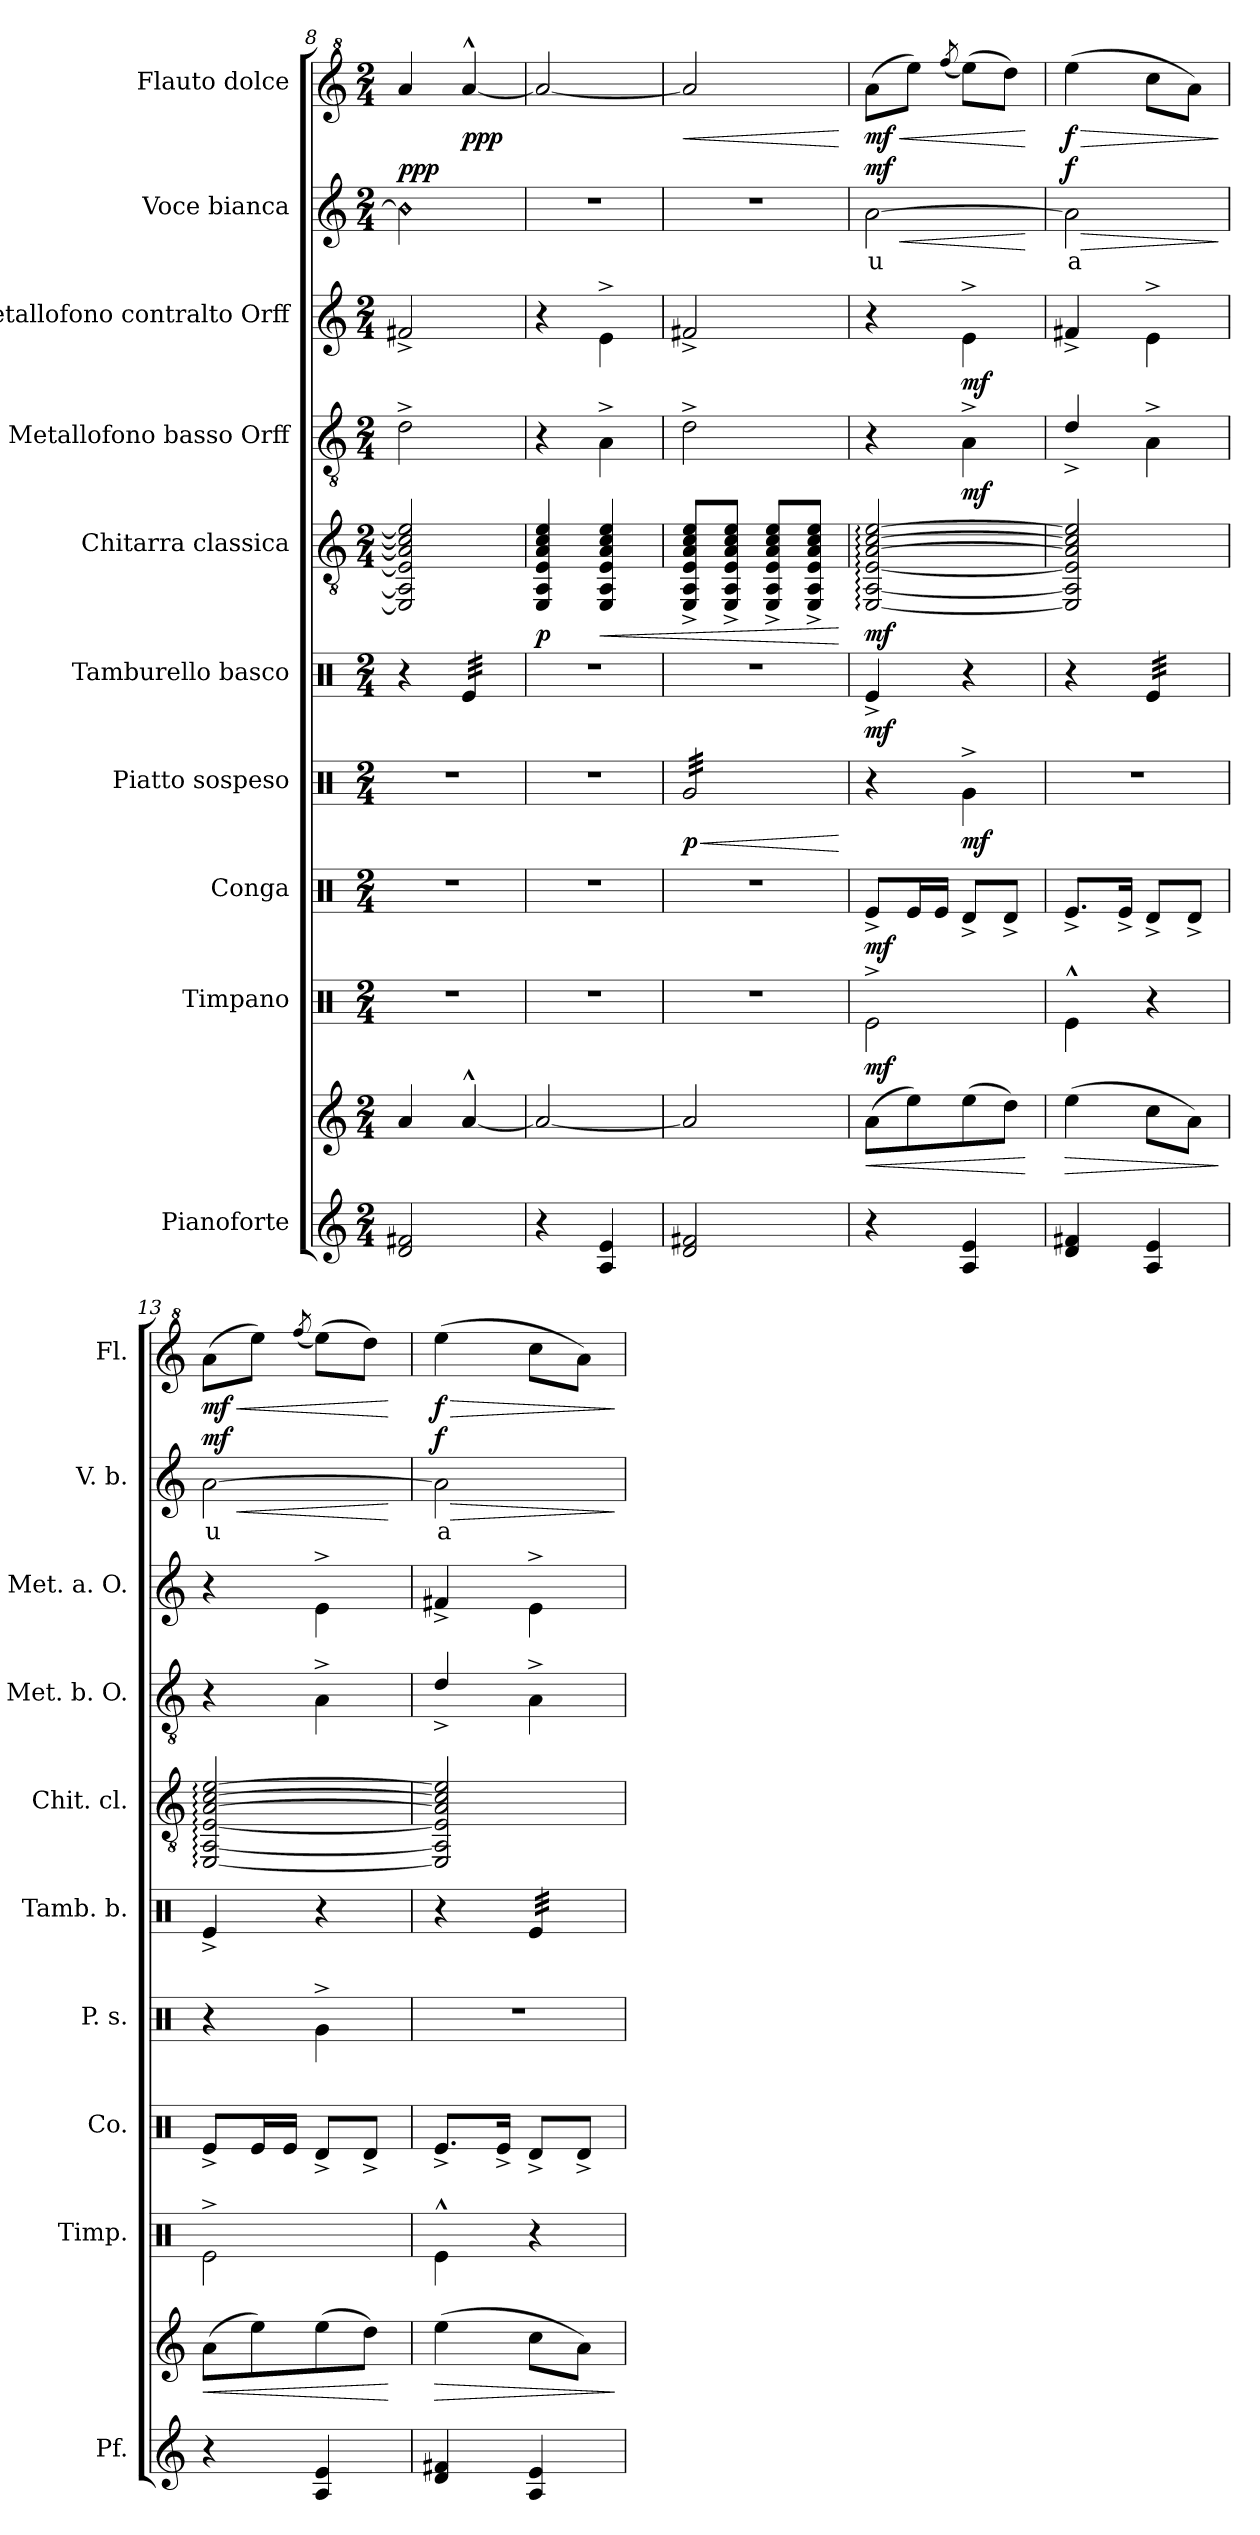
**kern	**kern	**dynam	**kern	**dynam	**kern	**dynam	**kern	**dynam	**kern	**dynam	**kern	**dynam	**kern	**dynam	**kern	**dynam	**kern	**text	**dynam	**kern	**dynam
*part10	*part10	*part10	*part9	*part9	*part8	*part8	*part7	*part7	*part6	*part6	*part5	*part5	*part4	*part4	*part3	*part3	*part2	*part2	*part2	*part1	*part1
*staff11	*staff10	*staff10/11	*staff9	*staff9	*staff8	*staff8	*staff7	*staff7	*staff6	*staff6	*staff5	*staff5	*staff4	*staff4	*staff3	*staff3	*staff2	*staff2	*staff2	*staff1	*staff1
*I"Pianoforte	*	*	*I"Timpano	*	*I"Conga	*	*I"Piatto sospeso	*	*I"Tamburello basco	*	*I"Chitarra classica	*	*I"Metallofono basso Orff	*	*I"Metallofono contralto Orff	*	*I"Voce bianca	*	*	*I"Flauto dolce	*
*I'Pf.	*	*	*I'Timp.	*	*I'Co.	*	*I'P. s.	*	*I'Tamb. b.	*	*I'Chit. cl.	*	*I'Met. b. O.	*	*I'Met. a. O.	*	*I'V. b.	*	*	*I'Fl.	*
*clefG2	*clefG2	*	*clefX	*	*clefX	*	*clefX	*	*clefX	*	*clefGv2	*	*clefGv2	*	*clefG2	*	*clefG2	*	*	*clefG^2	*
*k[]	*k[]	*	*k[]	*	*k[]	*	*k[]	*	*k[]	*	*k[]	*	*k[]	*	*k[]	*	*k[]	*	*	*k[]	*
*M2/4	*M2/4	*	*M2/4	*	*M2/4	*	*M2/4	*	*M2/4	*	*M2/4	*	*M2/4	*	*M2/4	*	*M2/4	*	*	*M2/4	*
=8	=8	=8	=8	=8	=8	=8	=8	=8	=8	=8	=8	=8	=8	=8	=8	=8	=8	=8	=8	=8	=8
!	!	!	!	!	!	!	!	!	!	!	!	!	!	!	!	!	!LO:N:head=diamond	!	!LO:DY:b	!	!
2d/ 2f#X/	4a/	.	2r	.	2r	.	2r	.	4r	.	2EE/] 2AA/] 2E/] 2A/] 2c/] 2e/]	.	2d^\	.	2f#X^/	.	2b]	.	ppp	4aa/	.
!	!	!	!	!	!	!	!	!	!	!	!	!	!	!	!	!	!	!	!	!	!LO:DY:b
*	*	*	*	*	*	*	*	*	*tremolo	*	*	*	*	*	*	*	*	*	*	*	*
.	[4a^^/	.	.	.	.	.	.	.	32Re/LLL	.	.	.	.	.	.	.	.	.	.	[4aa^^/	ppp
.	.	.	.	.	.	.	.	.	32Re/	.	.	.	.	.	.	.	.	.	.	.	.
.	.	.	.	.	.	.	.	.	32Re/	.	.	.	.	.	.	.	.	.	.	.	.
.	.	.	.	.	.	.	.	.	32Re/	.	.	.	.	.	.	.	.	.	.	.	.
.	.	.	.	.	.	.	.	.	32Re/	.	.	.	.	.	.	.	.	.	.	.	.
.	.	.	.	.	.	.	.	.	32Re/	.	.	.	.	.	.	.	.	.	.	.	.
.	.	.	.	.	.	.	.	.	32Re/	.	.	.	.	.	.	.	.	.	.	.	.
.	.	.	.	.	.	.	.	.	32Re/JJJ	.	.	.	.	.	.	.	.	.	.	.	.
*	*	*	*	*	*	*	*	*	*Xtremolo	*	*	*	*	*	*	*	*	*	*	*	*
=9	=9	=9	=9	=9	=9	=9	=9	=9	=9	=9	=9	=9	=9	=9	=9	=9	=9	=9	=9	=9	=9
!	!	!	!	!	!	!	!	!	!	!	!	!LO:DY:b	!	!	!	!	!	!	!	!	!
4r	2a/_	.	2r	.	2r	.	2r	.	2r	.	4EE/ 4AA/ 4E/ 4A/ 4c/ 4e/	p	4r	.	4r	.	2r	.	.	2aa/_	.
!	!	!	!	!	!	!	!	!	!	!	!	!LO:HP:b	!	!	!	!	!	!	!	!	!
4A/ 4e/	.	.	.	.	.	.	.	.	.	.	4EE/ 4AA/ 4E/ 4A/ 4c/ 4e/	<	4A^\	.	4e^\	.	.	.	.	.	.
=10	=10	=10	=10	=10	=10	=10	=10	=10	=10	=10	=10	=10	=10	=10	=10	=10	=10	=10	=10	=10	=10
!	!	!	!	!	!	!	!	!LO:HP:b	!	!	!	!	!	!	!	!	!	!	!	!	!LO:HP:b
!	!	!	!	!	!	!	!	!LO:DY:n=1:b	!	!	!	!	!	!	!	!	!	!	!	!	!
*	*	*	*	*	*	*	*tremolo	*	*	*	*	*	*	*	*	*	*	*	*	*	*
2d/ 2f#X/	2a/]	.	2r	.	2r	.	32Rg/LLL	< p	2r	.	8EE/^ 8AA/^ 8E/^ 8A/^ 8c/^ 8e/^L	.	2d^\	.	2f#X^/	.	2r	.	.	2aa/]	<
.	.	.	.	.	.	.	32Rg/	.	.	.	.	.	.	.	.	.	.	.	.	.	.
.	.	.	.	.	.	.	32Rg/	.	.	.	.	.	.	.	.	.	.	.	.	.	.
.	.	.	.	.	.	.	32Rg/	.	.	.	.	.	.	.	.	.	.	.	.	.	.
.	.	.	.	.	.	.	32Rg/	.	.	.	8EE/^ 8AA/^ 8E/^ 8A/^ 8c/^ 8e/^J	.	.	.	.	.	.	.	.	.	.
.	.	.	.	.	.	.	32Rg/	.	.	.	.	.	.	.	.	.	.	.	.	.	.
.	.	.	.	.	.	.	32Rg/	.	.	.	.	.	.	.	.	.	.	.	.	.	.
.	.	.	.	.	.	.	32Rg/	.	.	.	.	.	.	.	.	.	.	.	.	.	.
.	.	.	.	.	.	.	32Rg/	.	.	.	8EE/^ 8AA/^ 8E/^ 8A/^ 8c/^ 8e/^L	.	.	.	.	.	.	.	.	.	.
.	.	.	.	.	.	.	32Rg/	.	.	.	.	.	.	.	.	.	.	.	.	.	.
.	.	.	.	.	.	.	32Rg/	.	.	.	.	.	.	.	.	.	.	.	.	.	.
.	.	.	.	.	.	.	32Rg/	.	.	.	.	.	.	.	.	.	.	.	.	.	.
.	.	.	.	.	.	.	32Rg/	.	.	.	8EE/^ 8AA/^ 8E/^ 8A/^ 8c/^ 8e/^J	.	.	.	.	.	.	.	.	.	.
.	.	.	.	.	.	.	32Rg/	.	.	.	.	.	.	.	.	.	.	.	.	.	.
.	.	.	.	.	.	.	32Rg/	.	.	.	.	.	.	.	.	.	.	.	.	.	.
.	.	.	.	.	.	.	32Rg/JJJ	.	.	.	.	.	.	.	.	.	.	.	.	.	.
*	*	*	*	*	*	*	*Xtremolo	*	*	*	*	*	*	*	*	*	*	*	*	*	*
.	.	.	.	.	.	.	.	[	.	.	.	[	.	.	.	.	.	.	.	.	[
=11	=11	=11	=11	=11	=11	=11	=11	=11	=11	=11	=11	=11	=11	=11	=11	=11	=11	=11	=11	=11	=11
!	!	!LO:HP:b	!	!LO:DY:b	!	!LO:DY:b	!	!	!	!LO:DY:b	!	!LO:DY:b	!	!	!	!	!	!LO:LY:a	!LO:HP:b	!	!LO:HP:b
!	!	!	!	!	!	!	!	!	!	!	!	!	!	!	!	!	!	!	!LO:DY:n=1:b	!	!LO:DY:n=1:b
4r	(8a\L	<	2Re^\	mf	8Re^/L	mf	4r	.	4Re^/	mf	[2EE/: [2AA/: [2E/: [2A/: [2c/: [2e/:	mf	4r	.	4r	.	[2a\	u	< mf	(8aa\L	< mf
.	8ee\)	.	.	.	16Re/L	.	.	.	.	.	.	.	.	.	.	.	.	.	.	8eee\J)	.
.	.	.	.	.	16Re/JJ	.	.	.	.	.	.	.	.	.	.	.	.	.	.	.	.
.	.	.	.	.	.	.	.	.	.	.	.	.	.	.	.	.	.	.	.	(8qfff/	.
!	!	!	!	!	!	!	!	!LO:DY:b	!	!	!	!	!	!LO:DY:b	!	!LO:DY:b	!	!	!	!	!
4A/ 4e/	(8ee\	.	.	.	8Rd^/L	.	4Rg^\	mf	4r	.	.	.	4A^\	mf	4e^\	mf	.	.	.	(8eee\L)	.
.	8dd\J)	.	.	.	8Rd^/J	.	.	.	.	.	.	.	.	.	.	.	.	.	.	8ddd\J)	.
.	.	[	.	.	.	.	.	.	.	.	.	.	.	.	.	.	.	.	[	.	[
=12	=12	=12	=12	=12	=12	=12	=12	=12	=12	=12	=12	=12	=12	=12	=12	=12	=12	=12	=12	=12	=12
!	!	!LO:HP:b	!	!	!	!	!	!	!	!	!	!	!	!	!	!	!	!LO:LY:a	!LO:HP:b	!	!LO:HP:b
!	!	!	!	!	!	!	!	!	!	!	!	!	!	!	!	!	!	!	!LO:DY:n=1:b	!	!LO:DY:n=1:b
4d/ 4f#X/	(4ee\	>	4Re^^\	.	8.Re^/L	.	2r	.	4r	.	2EE/] 2AA/] 2E/] 2A/] 2c/] 2e/]	.	4d^/	.	4f#X^/	.	2a\]	a	> f	(4eee\	> f
.	.	.	.	.	16Re^/Jk	.	.	.	.	.	.	.	.	.	.	.	.	.	.	.	.
*	*	*	*	*	*	*	*	*	*tremolo	*	*	*	*	*	*	*	*	*	*	*	*
4A/ 4e/	8cc\L	.	4r	.	8Rd^/L	.	.	.	32Re/LLL	.	.	.	4A^\	.	4e^\	.	.	.	.	8ccc\L	.
.	.	.	.	.	.	.	.	.	32Re/	.	.	.	.	.	.	.	.	.	.	.	.
.	.	.	.	.	.	.	.	.	32Re/	.	.	.	.	.	.	.	.	.	.	.	.
.	.	.	.	.	.	.	.	.	32Re/	.	.	.	.	.	.	.	.	.	.	.	.
.	8a\J)	.	.	.	8Rd^/J	.	.	.	32Re/	.	.	.	.	.	.	.	.	.	.	8aa\J)	.
.	.	.	.	.	.	.	.	.	32Re/	.	.	.	.	.	.	.	.	.	.	.	.
.	.	.	.	.	.	.	.	.	32Re/	.	.	.	.	.	.	.	.	.	.	.	.
.	.	.	.	.	.	.	.	.	32Re/JJJ	.	.	.	.	.	.	.	.	.	.	.	.
*	*	*	*	*	*	*	*	*	*Xtremolo	*	*	*	*	*	*	*	*	*	*	*	*
.	.	]	.	.	.	.	.	.	.	.	.	.	.	.	.	.	.	.	]	.	]
!!LO:PB:g=z
=13	=13	=13	=13	=13	=13	=13	=13	=13	=13	=13	=13	=13	=13	=13	=13	=13	=13	=13	=13	=13	=13
!	!	!LO:HP:b	!	!	!	!	!	!	!	!	!	!	!	!	!	!	!	!LO:LY:a	!LO:HP:b	!	!LO:HP:b
!	!	!	!	!	!	!	!	!	!	!	!	!	!	!	!	!	!	!	!LO:DY:n=1:b	!	!LO:DY:n=1:b
4r	(8a\L	<	2Re^\	.	8Re^/L	.	4r	.	4Re^/	.	[2EE/: [2AA/: [2E/: [2A/: [2c/: [2e/:	.	4r	.	4r	.	[2a\	u	< mf	(8aa\L	< mf
.	8ee\)	.	.	.	16Re/L	.	.	.	.	.	.	.	.	.	.	.	.	.	.	8eee\J)	.
.	.	.	.	.	16Re/JJ	.	.	.	.	.	.	.	.	.	.	.	.	.	.	.	.
.	.	.	.	.	.	.	.	.	.	.	.	.	.	.	.	.	.	.	.	(8qfff/	.
4A/ 4e/	(8ee\	.	.	.	8Rd^/L	.	4Rg^\	.	4r	.	.	.	4A^\	.	4e^\	.	.	.	.	(8eee\L)	.
.	8dd\J)	.	.	.	8Rd^/J	.	.	.	.	.	.	.	.	.	.	.	.	.	.	8ddd\J)	.
.	.	[	.	.	.	.	.	.	.	.	.	.	.	.	.	.	.	.	[	.	[
=14	=14	=14	=14	=14	=14	=14	=14	=14	=14	=14	=14	=14	=14	=14	=14	=14	=14	=14	=14	=14	=14
!	!	!LO:HP:b	!	!	!	!	!	!	!	!	!	!	!	!	!	!	!	!LO:LY:a	!LO:HP:b	!	!LO:HP:b
!	!	!	!	!	!	!	!	!	!	!	!	!	!	!	!	!	!	!	!LO:DY:n=1:b	!	!LO:DY:n=1:b
4d/ 4f#X/	(4ee\	>	4Re^^\	.	8.Re^/L	.	2r	.	4r	.	2EE/] 2AA/] 2E/] 2A/] 2c/] 2e/]	.	4d^/	.	4f#X^/	.	2a\]	a	> f	(4eee\	> f
.	.	.	.	.	16Re^/Jk	.	.	.	.	.	.	.	.	.	.	.	.	.	.	.	.
*	*	*	*	*	*	*	*	*	*tremolo	*	*	*	*	*	*	*	*	*	*	*	*
4A/ 4e/	8cc\L	.	4r	.	8Rd^/L	.	.	.	32Re/LLL	.	.	.	4A^\	.	4e^\	.	.	.	.	8ccc\L	.
.	.	.	.	.	.	.	.	.	32Re/	.	.	.	.	.	.	.	.	.	.	.	.
.	.	.	.	.	.	.	.	.	32Re/	.	.	.	.	.	.	.	.	.	.	.	.
.	.	.	.	.	.	.	.	.	32Re/	.	.	.	.	.	.	.	.	.	.	.	.
.	8a\J)	.	.	.	8Rd^/J	.	.	.	32Re/	.	.	.	.	.	.	.	.	.	.	8aa\J)	.
.	.	.	.	.	.	.	.	.	32Re/	.	.	.	.	.	.	.	.	.	.	.	.
.	.	.	.	.	.	.	.	.	32Re/	.	.	.	.	.	.	.	.	.	.	.	.
.	.	.	.	.	.	.	.	.	32Re/JJJ	.	.	.	.	.	.	.	.	.	.	.	.
*	*	*	*	*	*	*	*	*	*Xtremolo	*	*	*	*	*	*	*	*	*	*	*	*
.	.	]	.	.	.	.	.	.	.	.	.	.	.	.	.	.	.	.	]	.	]
=	=	=	=	=	=	=	=	=	=	=	=	=	=	=	=	=	=	=	=	=	=
*-	*-	*-	*-	*-	*-	*-	*-	*-	*-	*-	*-	*-	*-	*-	*-	*-	*-	*-	*-	*-	*-
